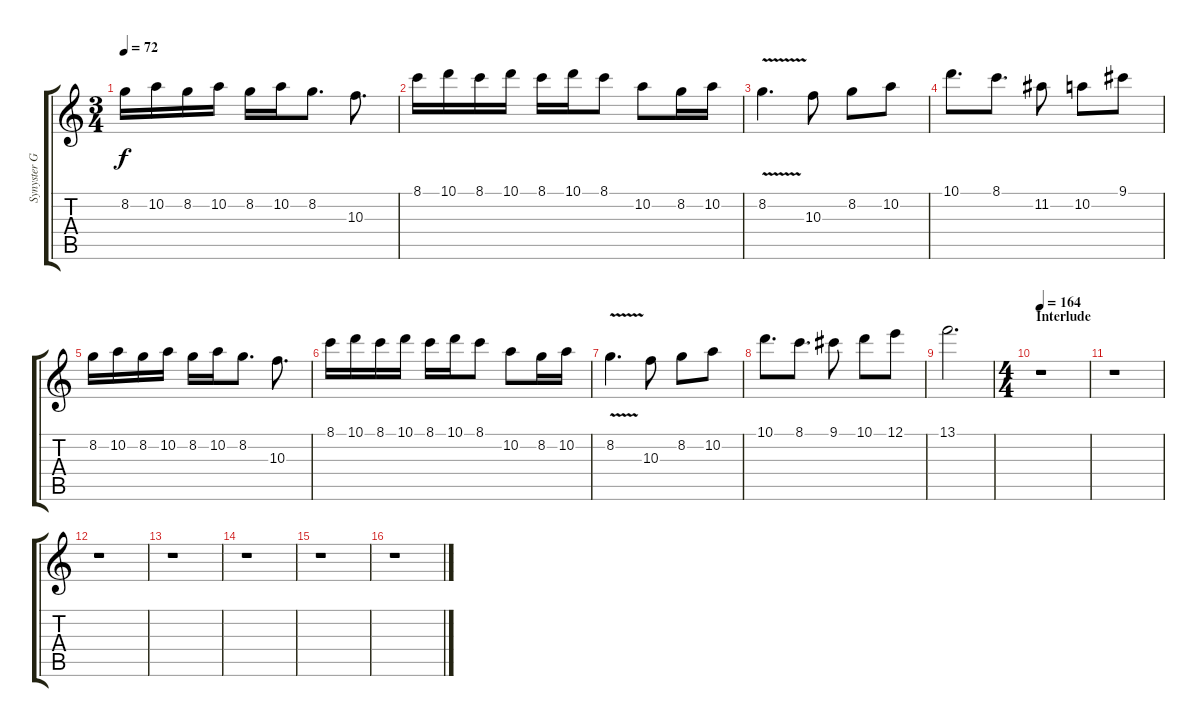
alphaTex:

\track ("Synyster Gates (Clean Lead)" "Synyster G") {instrument electricguitarjazz}
\staff {score tabs}
\tuning (E4 B3 G3 D3 A2 D2) {hide}
\ts (3 4)
\tempo 72
\clef g2
\ks c
8.2.16{dy f} 10.2.16 8.2.16 10.2.16 8.2.16 10.2.16 8.2.8{d} 10.3.8{d} |
8.1.16 10.1.16 8.1.16 10.1.16 8.1.16 10.1.16 8.1.8 10.2.8 8.2.16 10.2.16 |
8.2{v}.4{d} 10.3.8 8.2.8 10.2.8 |
10.1.8{d} 8.1.8{d} 11.2.8 10.2.8 9.1.8 |
8.2.16 10.2.16 8.2.16 10.2.16 8.2.16 10.2.16 8.2.8{d} 10.3.8{d} |
8.1.16 10.1.16 8.1.16 10.1.16 8.1.16 10.1.16 8.1.8 10.2.8 8.2.16 10.2.16 |
8.2{v}.4{d} 10.3.8 8.2.8 10.2.8 |
10.1.8{d} 8.1.8{d} 9.1.8 10.1.8 12.1.8 |
13.1.2{d} |
\ts (4 4)
\section ("" "Interlude")
\tempo 164
r.1 |
r.1 |
r.1 |
r.1 |
r.1 |
r.1 |
r.1
